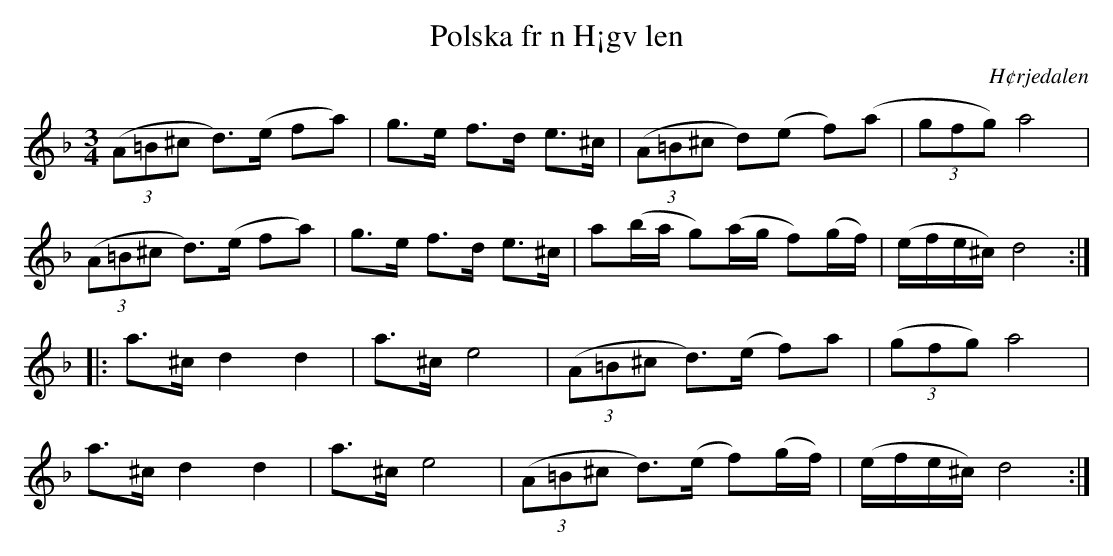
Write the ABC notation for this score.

X:1
T:Polska fr n H¡gv len
O:H¢rjedalen
M:3/4
L:1/8
K:Dm
((3A=B^c d>)(e fa)|g>e f>d e>^c|((3A=B^c d)(e f)(a|(3gfg)a4|!
((3A=B^c d>)(e fa)|g>e f>d e>^c|a(b/a/ g)(a/g/ f)(g/f/)|(e/f/e/^c/) d4::!
a>^c d2d2|a>^ce4|((3A=B^c d>)(e f)a|((3gfg)a4,|!
a>^c d2d2|a>^ce4|((3A=B^c d>)(e f)(g/f/)|(e/f/e/^c/) d4:|]
